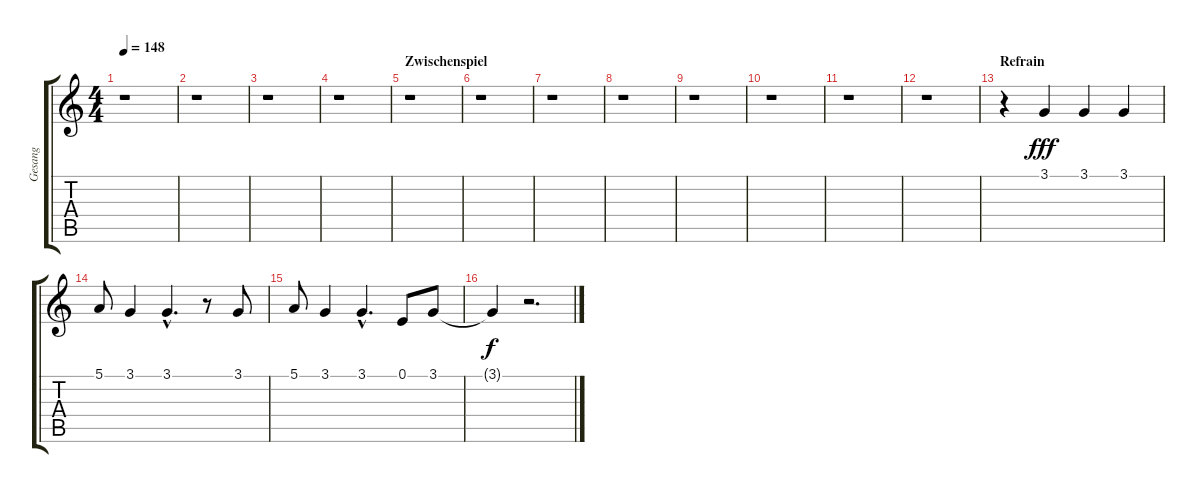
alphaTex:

\track ("Gesang" "Gesang") {instrument tenorsax}
\staff {score tabs}
\tuning (E4 B3 G3 D3 A2 E2) {hide}
\ts (4 4)
\tempo 148
\clef g2
\ks c
r.1{dy f} |
r.1 |
r.1 |
r.1 |
\section ("" "Zwischenspiel")
r.1 |
r.1 |
r.1 |
r.1 |
r.1 |
r.1 |
r.1 |
r.1 |
\section ("" "Refrain")
r.4 3.1.4{dy fff} 3.1.4 3.1.4 |
5.1.8 3.1.4 3.1{hac}.4{d} r.8 3.1.8 |
5.1.8 3.1.4 3.1{hac}.4{d} 0.1.8 3.1.8 |
3.1{t}.4{dy f} r.2{d}
